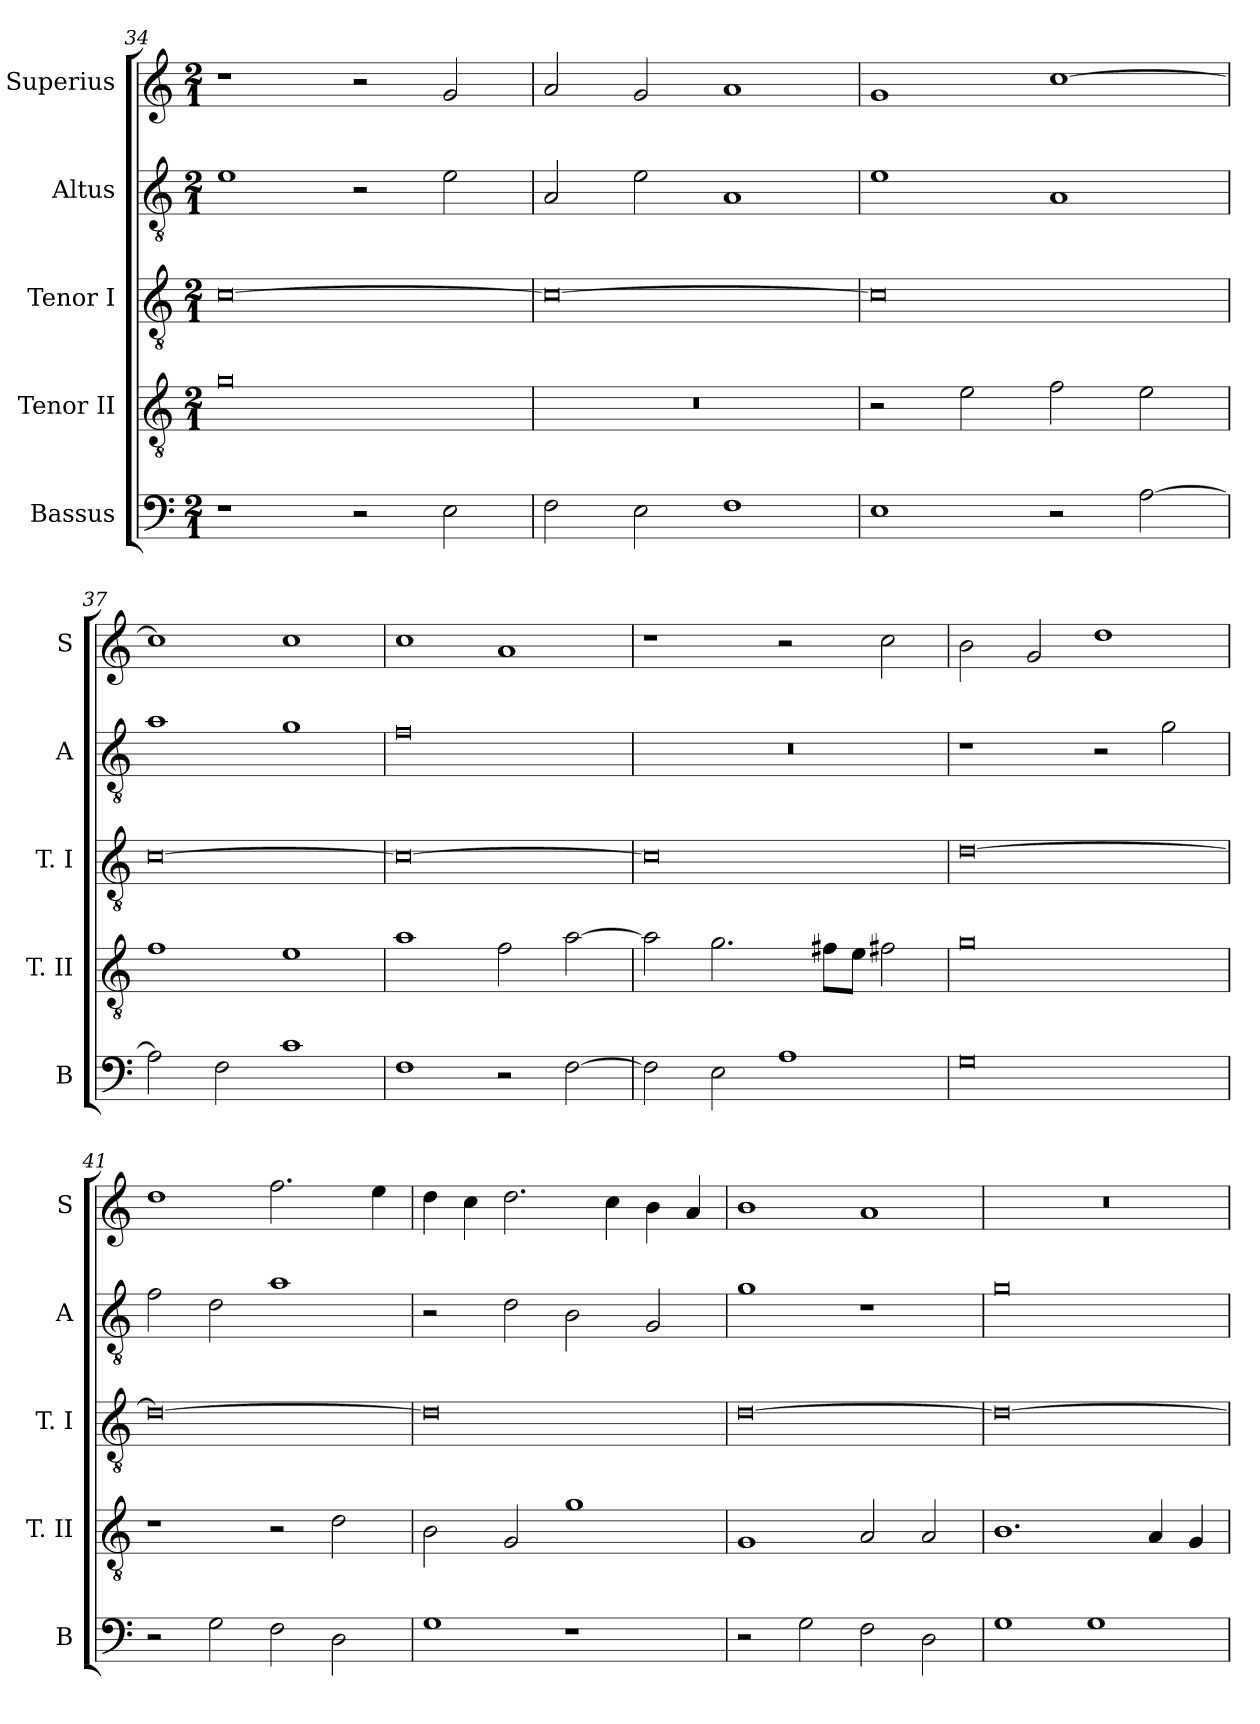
**kern	**kern	**kern	**kern	**kern
*part5	*part4	*part3	*part2	*part1
*staff5	*staff4	*staff3	*staff2	*staff1
*I"Bassus	*I"Tenor II	*I"Tenor I	*I"Altus	*I"Superius
*I'B	*I'T. II	*I'T. I	*I'A	*I'S
*clefF4	*clefGv2	*clefGv2	*clefGv2	*clefG2
*k[]	*k[]	*k[]	*k[]	*k[]
*C:	*C:	*C:	*C:	*C:
*M2/1	*M2/1	*M2/1	*M2/1	*M2/1
=34	=34	=34	=34	=34
1r	0g	[0c	1e	1r
2r	.	.	2r	2r
2E	.	.	2e	2g
=35	=35	=35	=35	=35
2F	0r	0c_	2A	2a
2E	.	.	2e	2g
1F	.	.	1A	1a
=36	=36	=36	=36	=36
1E	2r	0c]	1e	1g
.	2e	.	.	.
2r	2f	.	1A	[1cc
[2A	2e	.	.	.
=37	=37	=37	=37	=37
2A]	1f	[0c	1a	1cc]
2F	.	.	.	.
1c	1e	.	1g	1cc
=38	=38	=38	=38	=38
1F	1a	0c_	0f	1cc
2r	2f	.	.	1a
[2F	[2a	.	.	.
=39	=39	=39	=39	=39
2F]	2a]	0c]	0r	1r
2E	2.g	.	.	.
1A	.	.	.	2r
.	8f#XL	.	.	.
.	8eJ	.	.	.
.	2f#X	.	.	2cc
=40	=40	=40	=40	=40
0G	0g	[0d	1r	2b
.	.	.	.	2g
.	.	.	2r	1dd
.	.	.	2g	.
=41	=41	=41	=41	=41
2r	1r	0d_	2f	1dd
2G	.	.	2d	.
2F	2r	.	1a	2.ff
2D	2d	.	.	.
.	.	.	.	4ee
=42	=42	=42	=42	=42
1G	2B	0d]	2r	4dd
.	.	.	.	4cc
.	2G	.	2d	2.dd
1r	1g	.	2B	.
.	.	.	.	4cc
.	.	.	2G	4b
.	.	.	.	4a
=43	=43	=43	=43	=43
2r	1G	[0d	1g	1b
2G	.	.	.	.
2F	2A	.	1r	1a
2D	2A	.	.	.
=44	=44	=44	=44	=44
1G	1.B	0d_	0g	0r
1G	.	.	.	.
.	4A	.	.	.
.	4G	.	.	.
=	=	=	=	=
*-	*-	*-	*-	*-
